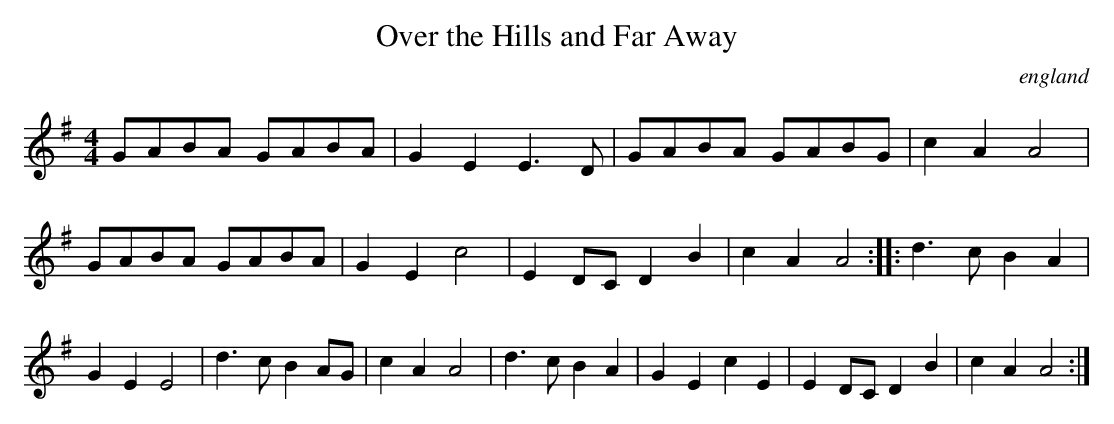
X:1
T:Over the Hills and Far Away
O:england
M:4/4
K:ADor
GABA GABA| G2E2 E3D| GABA GABG| c2A2 A4|\
GABA GABA| G2E2 c4|  E2DC D2B2| c2A2 A4::\
d3c B2A2| G2E2 E4  | d3c B2AG| c2A2 A4| \
d3c B2A2| G2E2 c2E2| E2DC D2B2| c2A2 A4:|
